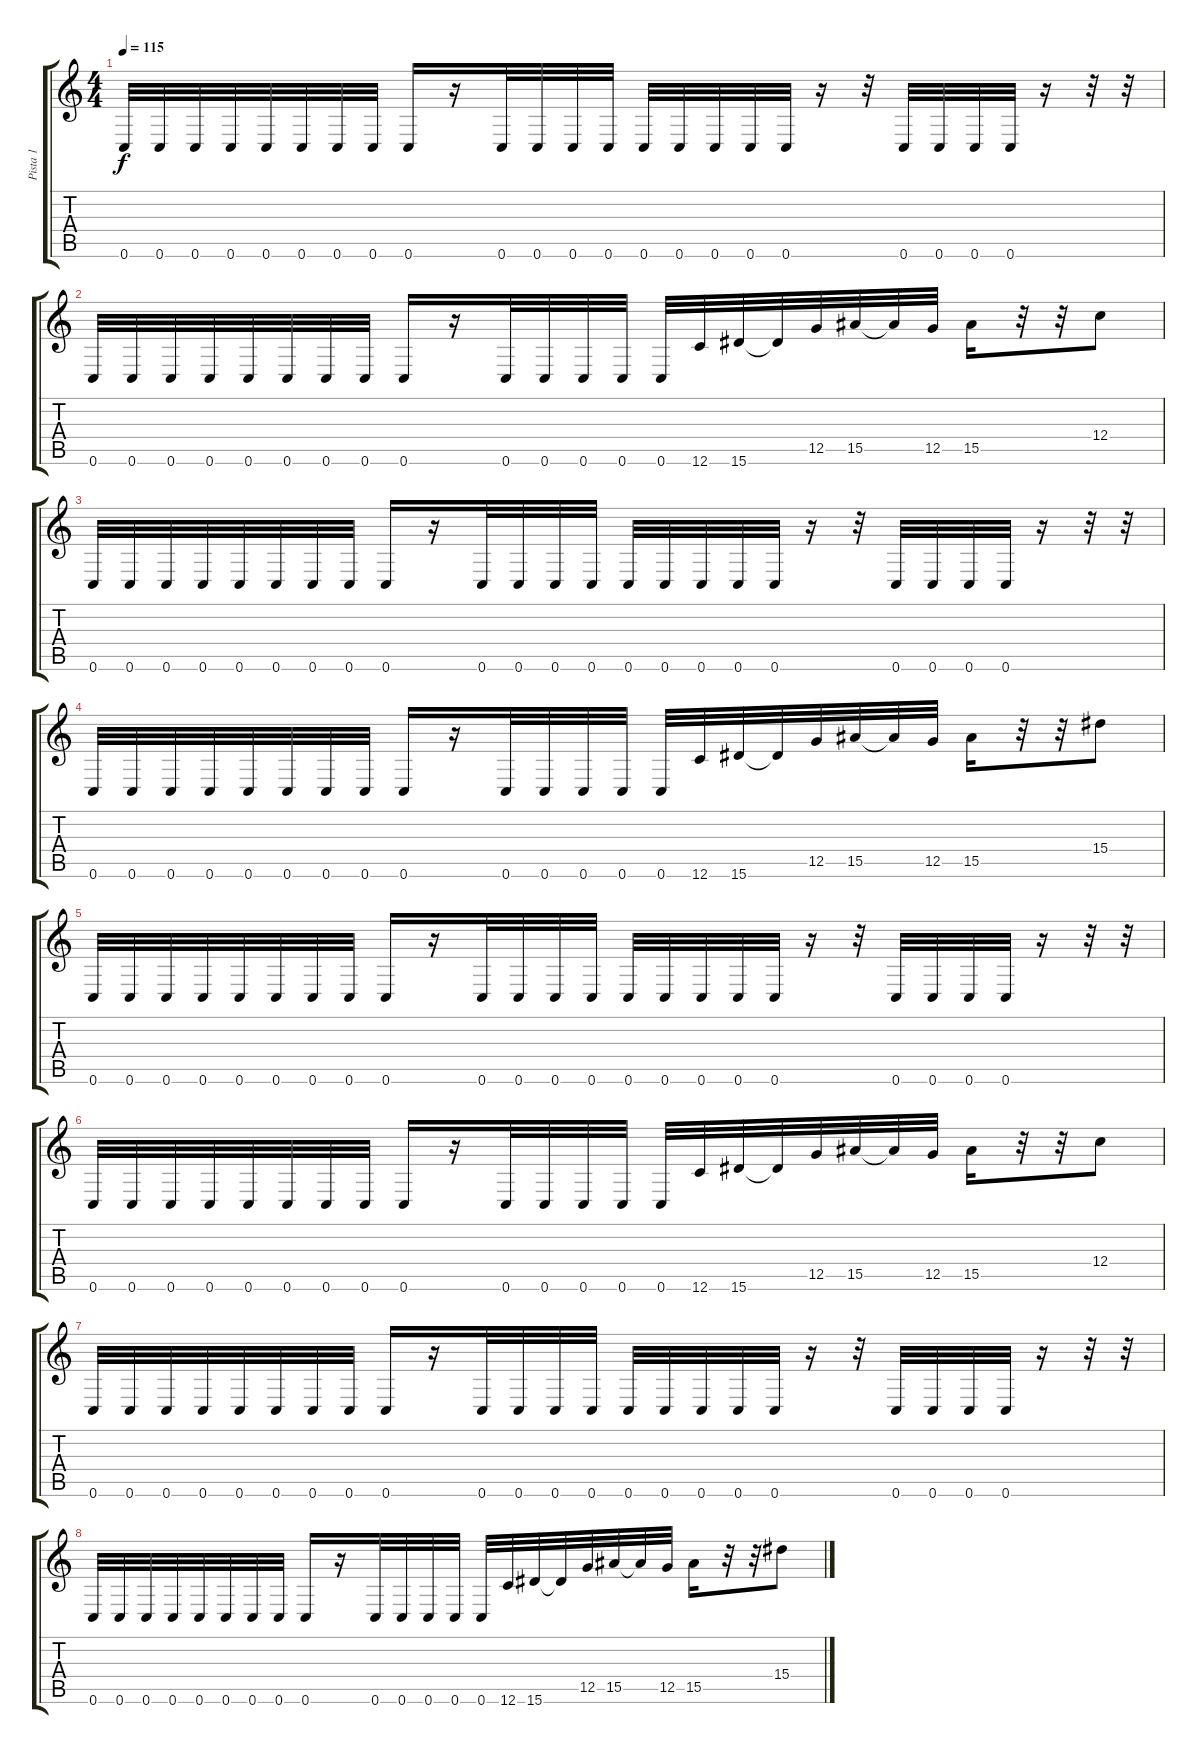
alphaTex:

\track ("Pista 1" "Pista 1") {instrument distortionguitar}
\staff {score tabs}
\tuning (D4 A3 F3 C3 G2 C2) {hide}
\ts (4 4)
\tempo 115
\clef g2
\ks c
0.6.32{dy f} 0.6.32 0.6.32 0.6.32 0.6.32 0.6.32 0.6.32 0.6.32 0.6.16 r.16 0.6.32 0.6.32 0.6.32 0.6.32 0.6.32 0.6.32 0.6.32 0.6.32 0.6.32 r.16 r.32 0.6.32 0.6.32 0.6.32 0.6.32 r.16 r.32 r.32 |
0.6.32 0.6.32 0.6.32 0.6.32 0.6.32 0.6.32 0.6.32 0.6.32 0.6.16 r.16 0.6.32 0.6.32 0.6.32 0.6.32 0.6.32 12.6.32 15.6.32 15.6{t}.32 12.5.32 15.5.32 15.5{t}.32 12.5.32 15.5.16 r.32 r.32 12.4.8 |
0.6.32 0.6.32 0.6.32 0.6.32 0.6.32 0.6.32 0.6.32 0.6.32 0.6.16 r.16 0.6.32 0.6.32 0.6.32 0.6.32 0.6.32 0.6.32 0.6.32 0.6.32 0.6.32 r.16 r.32 0.6.32 0.6.32 0.6.32 0.6.32 r.16 r.32 r.32 |
0.6.32 0.6.32 0.6.32 0.6.32 0.6.32 0.6.32 0.6.32 0.6.32 0.6.16 r.16 0.6.32 0.6.32 0.6.32 0.6.32 0.6.32 12.6.32 15.6.32 15.6{t}.32 12.5.32 15.5.32 15.5{t}.32 12.5.32 15.5.16 r.32 r.32 15.4.8 |
0.6.32 0.6.32 0.6.32 0.6.32 0.6.32 0.6.32 0.6.32 0.6.32 0.6.16 r.16 0.6.32 0.6.32 0.6.32 0.6.32 0.6.32 0.6.32 0.6.32 0.6.32 0.6.32 r.16 r.32 0.6.32 0.6.32 0.6.32 0.6.32 r.16 r.32 r.32 |
0.6.32 0.6.32 0.6.32 0.6.32 0.6.32 0.6.32 0.6.32 0.6.32 0.6.16 r.16 0.6.32 0.6.32 0.6.32 0.6.32 0.6.32 12.6.32 15.6.32 15.6{t}.32 12.5.32 15.5.32 15.5{t}.32 12.5.32 15.5.16 r.32 r.32 12.4.8 |
0.6.32 0.6.32 0.6.32 0.6.32 0.6.32 0.6.32 0.6.32 0.6.32 0.6.16 r.16 0.6.32 0.6.32 0.6.32 0.6.32 0.6.32 0.6.32 0.6.32 0.6.32 0.6.32 r.16 r.32 0.6.32 0.6.32 0.6.32 0.6.32 r.16 r.32 r.32 |
0.6.32 0.6.32 0.6.32 0.6.32 0.6.32 0.6.32 0.6.32 0.6.32 0.6.16 r.16 0.6.32 0.6.32 0.6.32 0.6.32 0.6.32 12.6.32 15.6.32 15.6{t}.32 12.5.32 15.5.32 15.5{t}.32 12.5.32 15.5.16 r.32 r.32 15.4.8
